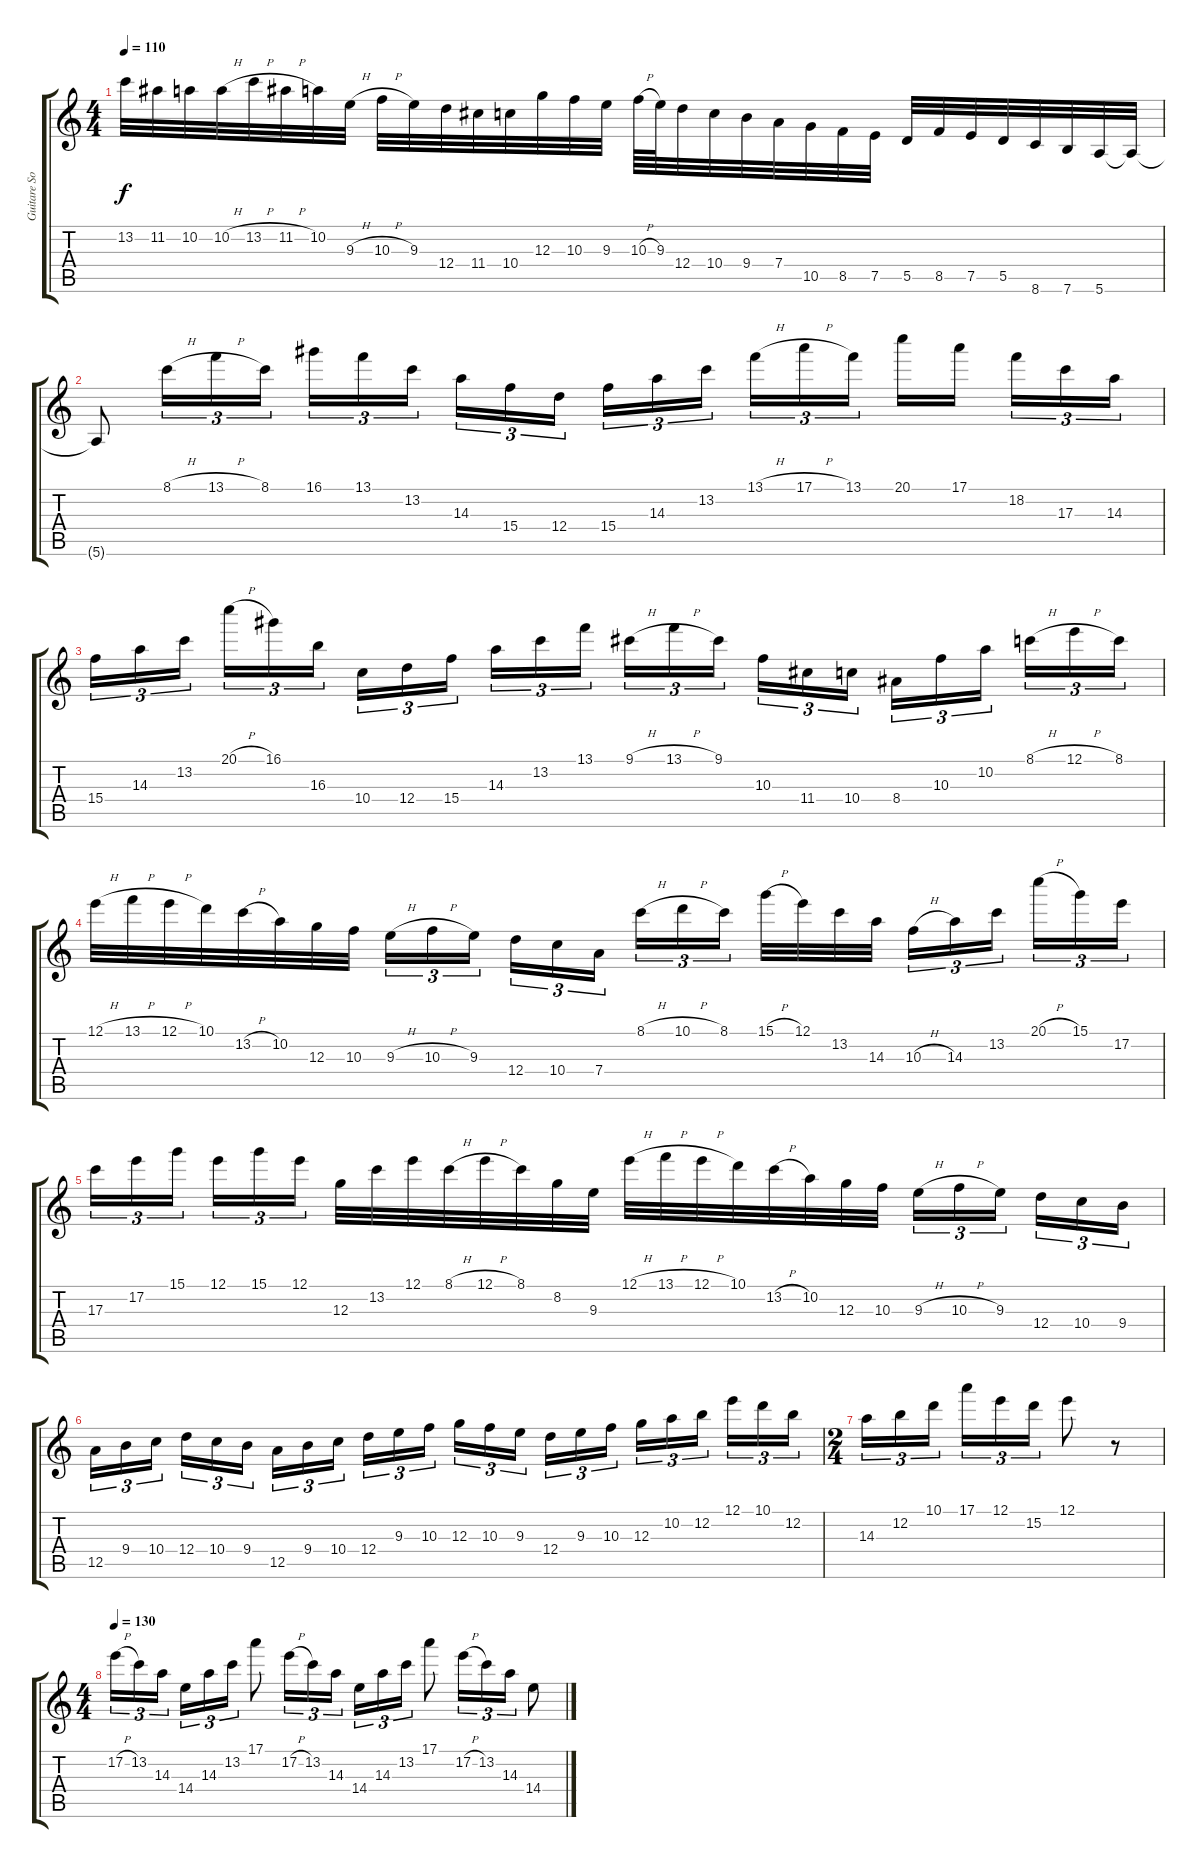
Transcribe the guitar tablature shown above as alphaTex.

\track ("Guitare Solo" "Guitare So") {instrument distortionguitar}
\staff {score tabs}
\tuning (E4 B3 G3 D3 A2 E2) {hide}
\ts (4 4)
\tempo 110
\clef g2
\ks c
13.2.32{dy f} 11.2.32 10.2.32 10.2{h}.32 13.2{h}.32 11.2{h}.32 10.2.32 9.3{h}.32 10.3{h}.32 9.3.32 12.4.32 11.4.32 10.4.32 12.3.32 10.3.32 9.3.32 10.3{h}.64 9.3.64 12.4.32 10.4.32 9.4.32 7.4.32 10.5.32 8.5.32 7.5.32 5.5.32 8.5.32 7.5.32 5.5.32 8.6.32 7.6.32 5.6.32 5.6{t}.32 |
5.6{t}.8 8.1{h}.16{tu (3 2)} 13.1{h}.16{tu (3 2)} 8.1.16{tu (3 2)} 16.1.16{tu (3 2)} 13.1.16{tu (3 2)} 13.2.16{tu (3 2) beam splitsecondary} 14.3.16{tu (3 2)} 15.4.16{tu (3 2)} 12.4.16{tu (3 2)} 15.4.16{tu (3 2)} 14.3.16{tu (3 2)} 13.2.16{tu (3 2) beam splitsecondary} 13.1{h}.16{tu (3 2)} 17.1{h}.16{tu (3 2)} 13.1.16{tu (3 2)} 20.1.16 17.1.16{beam splitsecondary} 18.2.16{tu (3 2)} 17.3.16{tu (3 2)} 14.3.16{tu (3 2)} |
15.4.16{tu (3 2)} 14.3.16{tu (3 2)} 13.2.16{tu (3 2) beam splitsecondary} 20.1{h}.16{tu (3 2)} 16.1.16{tu (3 2)} 16.3.16{tu (3 2)} 10.4.16{tu (3 2)} 12.4.16{tu (3 2)} 15.4.16{tu (3 2) beam splitsecondary} 14.3.16{tu (3 2)} 13.2.16{tu (3 2)} 13.1.16{tu (3 2)} 9.1{h}.16{tu (3 2)} 13.1{h}.16{tu (3 2)} 9.1.16{tu (3 2) beam splitsecondary} 10.3.16{tu (3 2)} 11.4.16{tu (3 2)} 10.4.16{tu (3 2)} 8.4.16{tu (3 2)} 10.3.16{tu (3 2)} 10.2.16{tu (3 2) beam splitsecondary} 8.1{h}.16{tu (3 2)} 12.1{h}.16{tu (3 2)} 8.1.16{tu (3 2)} |
12.1{h}.32 13.1{h}.32 12.1{h}.32 10.1.32 13.2{h}.32 10.2.32 12.3.32 10.3.32 9.3{h}.16{tu (3 2)} 10.3{h}.16{tu (3 2)} 9.3.16{tu (3 2) beam splitsecondary} 12.4.16{tu (3 2)} 10.4.16{tu (3 2)} 7.4.16{tu (3 2)} 8.1{h}.16{tu (3 2)} 10.1{h}.16{tu (3 2)} 8.1.16{tu (3 2) beam splitsecondary} 15.1{h}.32 12.1.32 13.2.32 14.3.32 10.3{h}.16{tu (3 2)} 14.3.16{tu (3 2)} 13.2.16{tu (3 2) beam splitsecondary} 20.1{h}.16{tu (3 2)} 15.1.16{tu (3 2)} 17.2.16{tu (3 2)} |
17.3.16{tu (3 2)} 17.2.16{tu (3 2)} 15.1.16{tu (3 2) beam splitsecondary} 12.1.16{tu (3 2)} 15.1.16{tu (3 2)} 12.1.16{tu (3 2)} 12.3.32 13.2.32 12.1.32 8.1{h}.32 12.1{h}.32 8.1.32 8.2.32 9.3.32 12.1{h}.32 13.1{h}.32 12.1{h}.32 10.1.32 13.2{h}.32 10.2.32 12.3.32 10.3.32 9.3{h}.16{tu (3 2)} 10.3{h}.16{tu (3 2)} 9.3.16{tu (3 2) beam splitsecondary} 12.4.16{tu (3 2)} 10.4.16{tu (3 2)} 9.4.16{tu (3 2)} |
12.5.16{tu (3 2)} 9.4.16{tu (3 2)} 10.4.16{tu (3 2) beam splitsecondary} 12.4.16{tu (3 2)} 10.4.16{tu (3 2)} 9.4.16{tu (3 2)} 12.5.16{tu (3 2)} 9.4.16{tu (3 2)} 10.4.16{tu (3 2) beam splitsecondary} 12.4.16{tu (3 2)} 9.3.16{tu (3 2)} 10.3.16{tu (3 2)} 12.3.16{tu (3 2)} 10.3.16{tu (3 2)} 9.3.16{tu (3 2) beam splitsecondary} 12.4.16{tu (3 2)} 9.3.16{tu (3 2)} 10.3.16{tu (3 2)} 12.3.16{tu (3 2)} 10.2.16{tu (3 2)} 12.2.16{tu (3 2) beam splitsecondary} 12.1.16{tu (3 2)} 10.1.16{tu (3 2)} 12.2.16{tu (3 2)} |
\ts (2 4)
14.3.16{tu (3 2)} 12.2.16{tu (3 2)} 10.1.16{tu (3 2) beam splitsecondary} 17.1.16{tu (3 2)} 12.1.16{tu (3 2)} 15.2.16{tu (3 2)} 12.1.8 r.8 |
\ts (4 4)
\tempo 130
17.2{h}.16{tu (3 2)} 13.2.16{tu (3 2)} 14.3.16{tu (3 2) beam splitsecondary} 14.4.16{tu (3 2)} 14.3.16{tu (3 2)} 13.2.16{tu (3 2)} 17.1.8 17.2{h}.16{tu (3 2)} 13.2.16{tu (3 2)} 14.3.16{tu (3 2)} 14.4.16{tu (3 2)} 14.3.16{tu (3 2)} 13.2.16{tu (3 2)} 17.1.8 17.2{h}.16{tu (3 2)} 13.2.16{tu (3 2)} 14.3.16{tu (3 2)} 14.4.8
